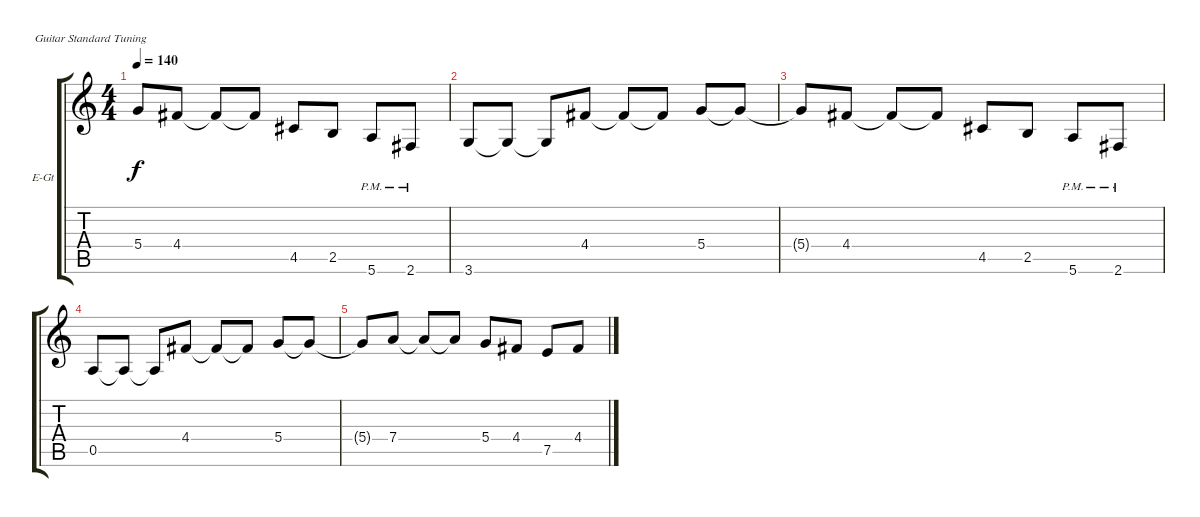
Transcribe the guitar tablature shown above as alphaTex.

\defaultSystemsLayout 4
\bracketExtendMode groupsimilarinstruments
\firstSystemTrackNameOrientation horizontal
\otherSystemsTrackNameOrientation horizontal
\track ("Electric Guitar" "E-Gt") {instrument distortionguitar}
\staff {score tabs}
\tuning (E4 B3 G3 D3 A2 E2)
\ts (4 4)
\tempo 140
\clef g2
\ks c
5.4{t}.8{dy f} 4.4.8 4.4{t}.8 4.4{t}.8 4.5.8 2.5.8 5.6{pm}.8 2.6{pm}.8 |
3.6.8 3.6{t}.8 3.6{t}.8 4.4.8 4.4{t}.8 4.4{t}.8 5.4.8 5.4{t}.8 |
5.4{t}.8 4.4.8 4.4{t}.8 4.4{t}.8 4.5.8 2.5.8 5.6{pm}.8 2.6{pm}.8 |
0.5.8 0.5{t}.8 0.5{t}.8 4.4.8 4.4{t}.8 4.4{t}.8 5.4.8 5.4{t}.8 |
5.4{t}.8 7.4.8 7.4{t}.8 7.4{t}.8 5.4.8 4.4.8 7.5.8 4.4.8
